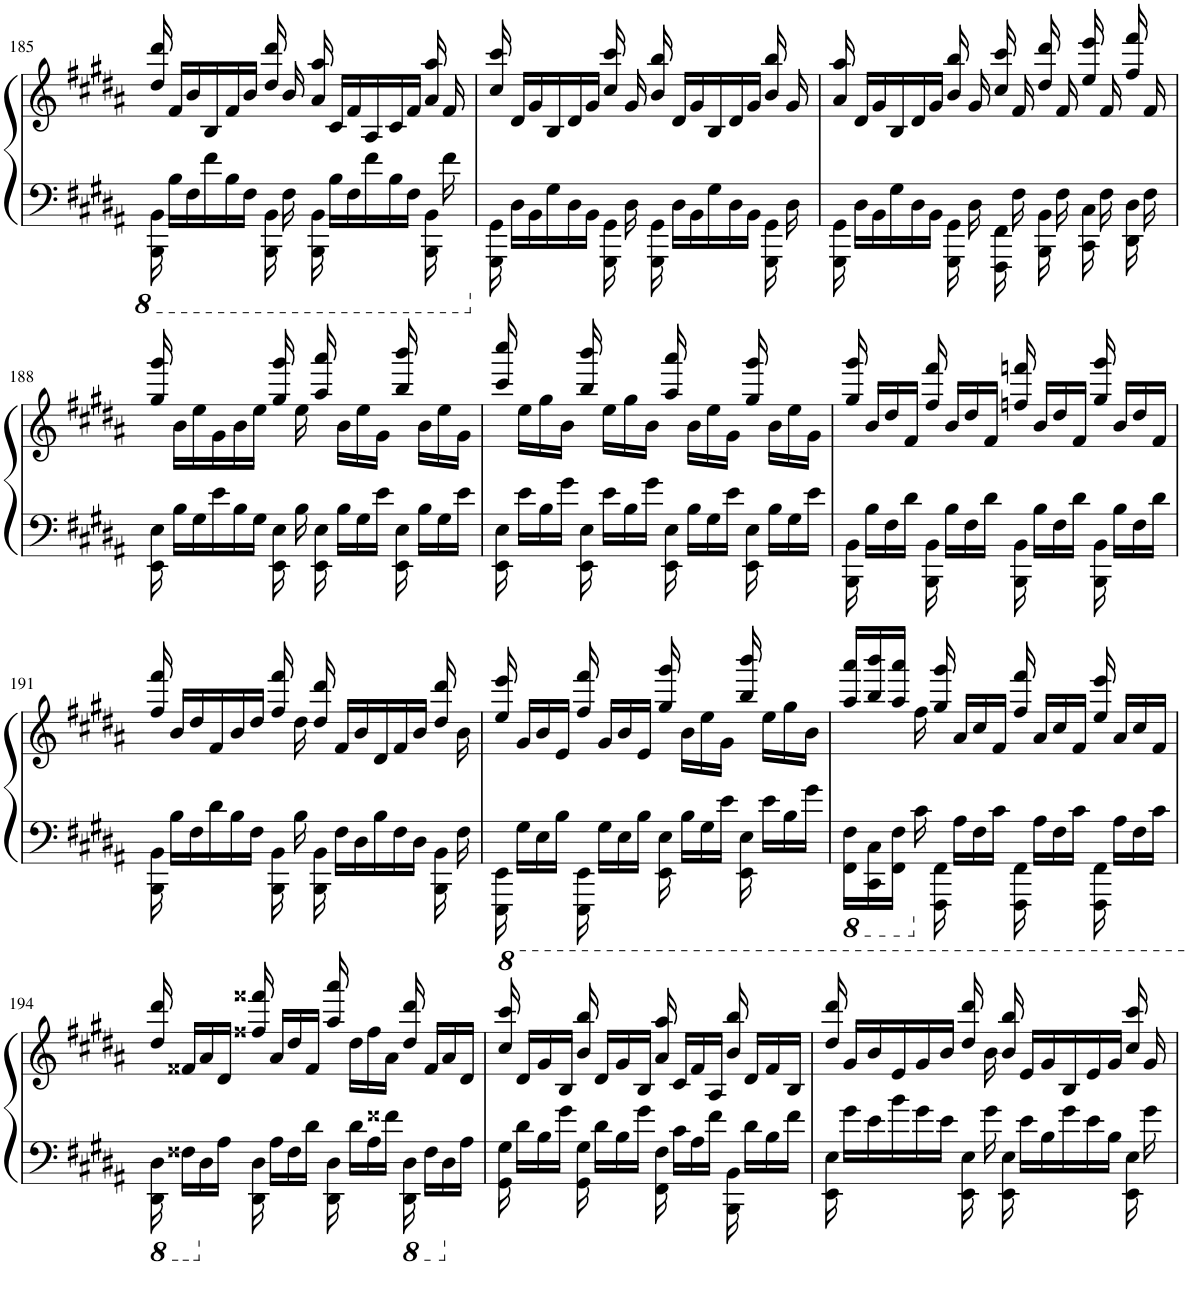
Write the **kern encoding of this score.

**kern	**kern
*part1	*part1
*staff2	*staff1
*I"Piano	*
*I'Pno.	*
!!LO:PB:g=z
*clefF4	*clefG2
*k[f#c#g#d#a#]	*k[f#c#g#d#a#]
*M4/4	*M4/4
=185	=185
16BBBB\ 16BBB\	16dd#/ 16ddd#/
16BB\LL	16f#/LL
16FF#\	16b/
16F#\	16B/
16BB\	16f#/
16FF#\JJ	16b/JJ
16BBBB\ 16BBB\	16dd#/ 16ddd#/
16FF#\	16b/
16BBBB\ 16BBB\	16a#/ 16aa#/
16BB\LL	16c#/LL
16FF#\	16f#/
16F#\	16A#/
16BB\	16c#/
16FF#\JJ	16f#/JJ
16BBBB\ 16BBB\	16a#/ 16aa#/
16F#\	16f#/
=186	=186
16GGG#\ 16GG#\	16cc#/ 16ccc#/
16D#\LL	16d#/LL
16BB\	16g#/
16G#\	16B/
16D#\	16d#/
16BB\JJ	16g#/JJ
16GGG#\ 16GG#\	16cc#/ 16ccc#/
16D#\	16g#/
16GGG#\ 16GG#\	16b/ 16bb/
16D#\LL	16d#/LL
16BB\	16g#/
16G#\	16B/
16D#\	16d#/
16BB\JJ	16g#/JJ
16GGG#\ 16GG#\	16b/ 16bb/
16D#\	16g#/
=187	=187
16GGG#\ 16GG#\	16a#/ 16aa#/
16D#\LL	16d#/LL
16BB\	16g#/
16G#\	16B/
16D#\	16d#/
16BB\JJ	16g#/JJ
16GGG#\ 16GG#\	16b/ 16bb/
16D#\	16g#/
16FFF#\ 16FF#\	16cc#/ 16ccc#/
16F#\	16f#/
16BBB\ 16BB\	16dd#/ 16ddd#/
16F#\	16f#/
16CC#\ 16C#\	16ee/ 16eee/
16F#\	16f#/
16DD#\ 16D#\	16ff#/ 16fff#/
16F#\	16f#/
!!LO:LB:g=z
=188	=188
16EE\ 16E\	16gg#/ 16ggg#/
16B\LL	16b\LL
16G#\	16ee\
16e\	16g#\
16B\	16b\
16G#\JJ	16ee\JJ
16EE\ 16E\	16gg#/ 16ggg#/
16B\	16ee\
16EE\ 16E\	16aa#/ 16aaa#/
16B\LL	16b\LL
16G#\	16ee\
16e\JJ	16g#\JJ
16EE\ 16E\	16bb/ 16bbb/
16B\LL	16b\LL
16G#\	16ee\
16e\JJ	16g#\JJ
=189	=189
16EE\ 16E\	16ccc#/ 16cccc#/
16e\LL	16ee\LL
16B\	16gg#\
16g#\JJ	16b\JJ
16EE\ 16E\	16bb/ 16bbb/
16e\LL	16ee\LL
16B\	16gg#\
16g#\JJ	16b\JJ
16EE\ 16E\	16aa#/ 16aaa#/
16B\LL	16b\LL
16G#\	16ee\
16e\JJ	16g#\JJ
16EE\ 16E\	16gg#/ 16ggg#/
16B\LL	16b\LL
16G#\	16ee\
16e\JJ	16g#\JJ
=190	=190
16BBB\ 16BB\	16gg#/ 16ggg#/
16B\LL	16b/LL
16F#\	16dd#/
16d#\JJ	16f#/JJ
16BBB\ 16BB\	16ff#/ 16fff#/
16B\LL	16b/LL
16F#\	16dd#/
16d#\JJ	16f#/JJ
16BBB\ 16BB\	16ffn/ 16fffn/
16B\LL	16b/LL
16F#\	16dd#/
16d#\JJ	16f#/JJ
16BBB\ 16BB\	16gg#/ 16ggg#/
16B\LL	16b/LL
16F#\	16dd#/
16d#\JJ	16f#/JJ
!!LO:LB:g=z
=191	=191
16BBB\ 16BB\	16ff#/ 16fff#/
16B\LL	16b/LL
16F#\	16dd#/
16d#\	16f#/
16B\	16b/
16F#\JJ	16dd#/JJ
16BBB\ 16BB\	16ff#/ 16fff#/
16B\	16dd#\
16BBB\ 16BB\	16dd#/ 16ddd#/
16F#\LL	16f#/LL
16D#\	16b/
16B\	16d#/
16F#\	16f#/
16D#\JJ	16b/JJ
16BBB\ 16BB\	16dd#/ 16ddd#/
16F#\	16b\
=192	=192
16EEE\ 16EE\	16ee/ 16eee/
16G#\LL	16g#/LL
16E\	16b/
16B\JJ	16e/JJ
16EEE\ 16EE\	16ff#/ 16fff#/
16G#\LL	16g#/LL
16E\	16b/
16B\JJ	16e/JJ
16EE\ 16E\	16gg#/ 16ggg#/
16B\LL	16b\LL
16G#\	16ee\
16e\JJ	16g#\JJ
16EE\ 16E\	16bb/ 16bbb/
16e\LL	16ee\LL
16B\	16gg#\
16g#\JJ	16b\JJ
=193	=193
*8ba	*
16FFF#\ 16FF#\LL	16aa#/ 16aaa#/LL
16CCC#\ 16CC#\	16bb/ 16bbb/
16FFF#\ 16FF#\JJ	16aa#/ 16aaa#/JJ
*X8ba	*
16c#\	16ff#\
16FFF#\ 16FF#\	16gg#/ 16ggg#/
16A#\LL	16a#/LL
16F#\	16cc#/
16c#\JJ	16f#/JJ
16FFF#\ 16FF#\	16ff#/ 16fff#/
16A#\LL	16a#/LL
16F#\	16cc#/
16c#\JJ	16f#/JJ
16FFF#\ 16FF#\	16ee/ 16eee/
16A#\LL	16a#/LL
16F#\	16cc#/
16c#\JJ	16f#/JJ
!!LO:LB:g=z
=194	=194
*8ba	*
16DDD#\ 16DD#\	16dd#/ 16ddd#/
*X8ba	*
16F##X\LL	16f##X/LL
16D#\	16a#/
16A#\JJ	16d#/JJ
16DD#\ 16D#\	16ff##X/ 16fff##X/
16A#\LL	16a#/LL
16F##\	16dd#/
16d#\JJ	16f##/JJ
16DD#\ 16D#\	16aa#/ 16aaa#/
16d#\LL	16dd#\LL
16A#\	16ff##\
16f##X\JJ	16a#\JJ
*8ba	*
16DDD#\ 16DD#\	16dd#/ 16ddd#/
*X8ba	*
16F##\LL	16f##/LL
16D#\	16a#/
16A#\JJ	16d#/JJ
=195	=195
16GG#\ 16G#\	16ccc#/ 16cccc#/
16d#\LL	16dd#/LL
16B\	16gg#/
16g#\JJ	16b/JJ
16GG#\ 16G#\	16bb/ 16bbb/
16d#\LL	16dd#/LL
16B\	16gg#/
16g#\JJ	16b/JJ
16FF#\ 16F#\	16aa#/ 16aaa#/
16c#\LL	16cc#/LL
16A#\	16ff#/
16f#\JJ	16a#/JJ
16BBB\ 16BB\	16bb/ 16bbb/
16d#\LL	16dd#/LL
16B\	16ff#/
16f#\JJ	16b/JJ
=196	=196
16EE\ 16E\	16ddd#/ 16dddd#/
16g#\LL	16gg#/LL
16e\	16bb/
16b\	16ee/
16g#\	16gg#/
16e\JJ	16bb/JJ
16EE\ 16E\	16ddd#/ 16dddd#/
16g#\	16bb\
16EE\ 16E\	16bb/ 16bbb/
16e\LL	16ee/LL
16B\	16gg#/
16g#\	16b/
16e\	16ee/
16B\JJ	16gg#/JJ
16EE\ 16E\	16ccc#/ 16cccc#/
16g#\	16gg#/
=	=
*-	*-
